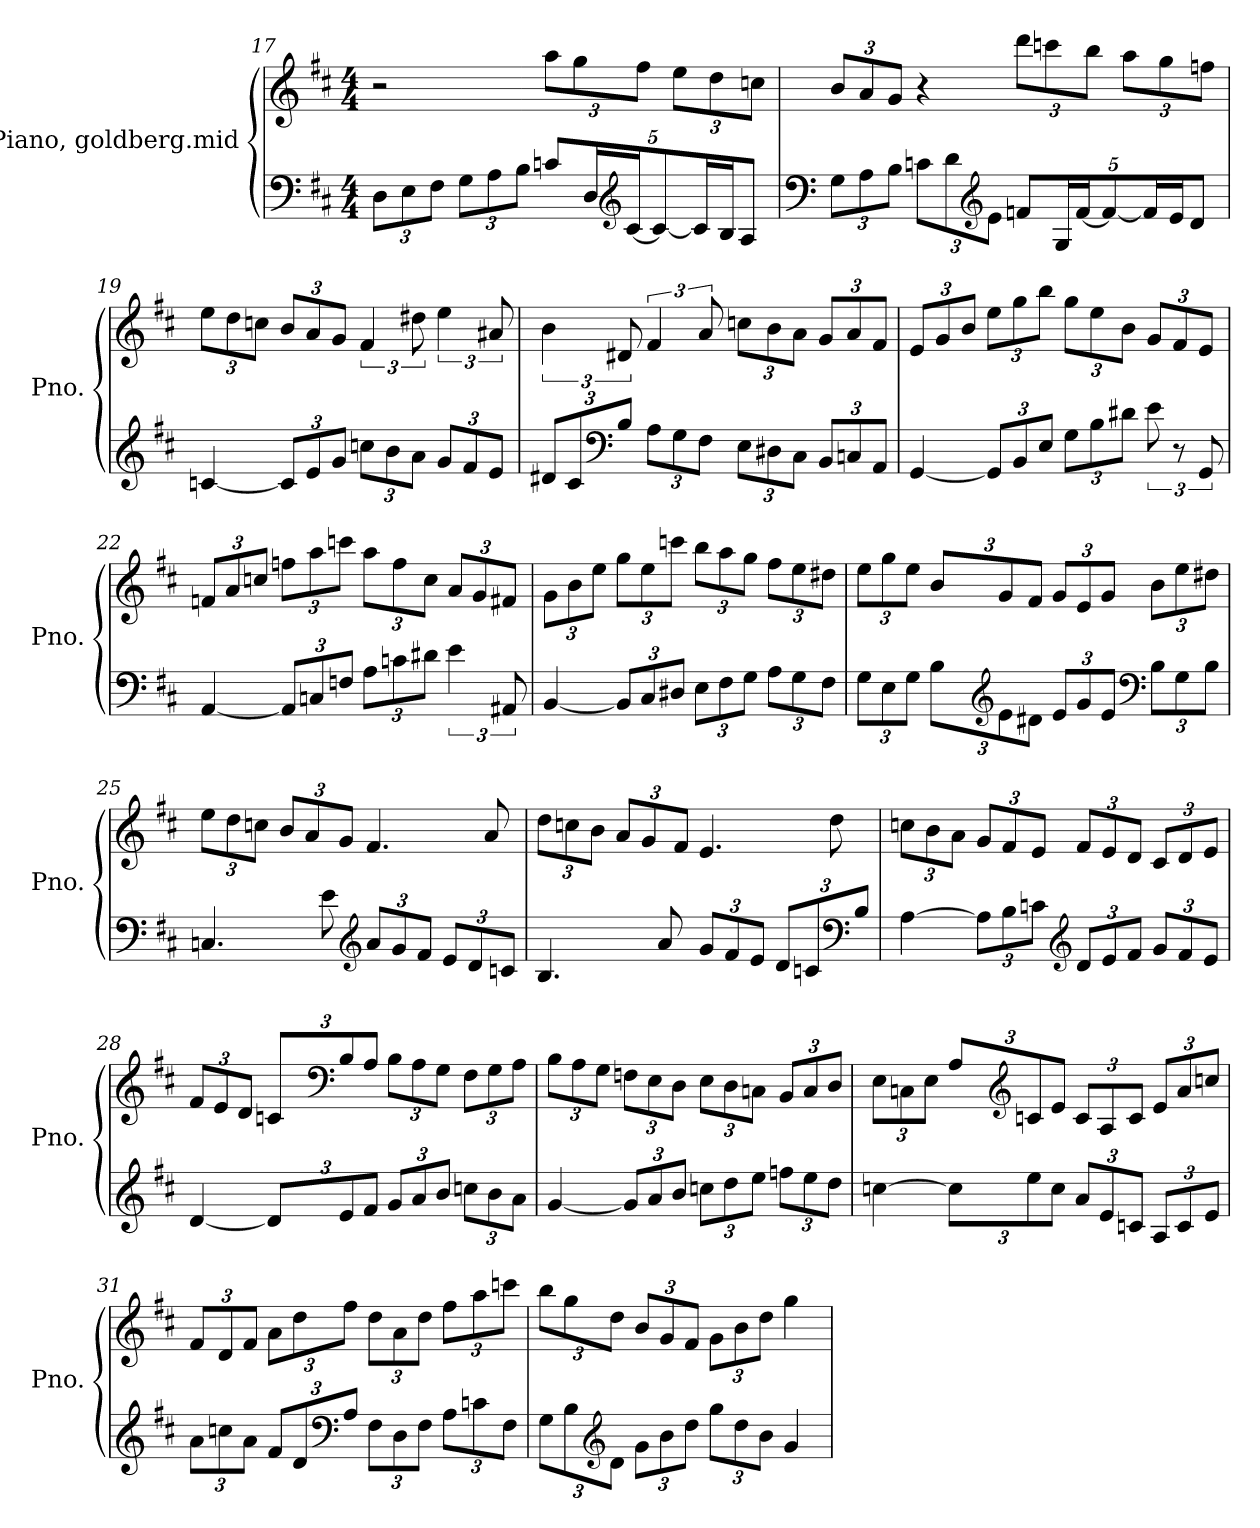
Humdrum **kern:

**kern	**kern
*part2	*part1
*staff2	*staff1
*I"Piano, goldberg.mid	*I"Piano, goldberg.mid
*I'Pno.	*I'Pno.
*clefF4	*clefG2
*k[f#c#]	*k[f#c#]
*M4/4	*M4/4
*Xbrackettup	*
=17	=17
12D\L	2r
12E\	.
12F#\J	.
12G\L	.
12A\	.
12B\J	.
*	*Xbrackettup
10cn/L	12aa\L
.	12gg\
20D/L	.
*clefG2	*
[20c/J	.
.	12ff#\J
10c/_	.
.	12ee\L
20c/L]	.
.	12dd\
20B/J	.
10A/J	.
.	12ccn\J
!!LO:LB:g=z
=18	=18
*clefF4	*
12G\L	12b/L
12A\	12a/
12B\J	12g/J
12cn\L	4r
12d\	.
*clefG2	*
12e\J	.
10fn/L	12ddd\L
.	12cccn\
20G/L	.
[20f/J	.
.	12bb\J
10f/_	.
.	12aa\L
20f/L]	.
.	12gg\
20e/J	.
10d/J	.
.	12ffn\J
=19	=19
[4cn/	12ee\L
.	12dd\
.	12ccn\J
12c/L]	12b/L
12e/	12a/
12g/J	12g/J
*	*brackettup
12ccn\L	6f#/
12b\	.
12a\J	12dd#X\
12g/L	6ee\
12f#/	.
12e/J	12a#X/
!!LO:LB:g=z
=20	=20
12d#X/L	6b\
12c#/	.
*clefF4	*
12B/J	12d#X/
12A\L	6f#/
12G\	.
12F#\J	12a/
*	*Xbrackettup
12E\L	12ccn\L
12D#X\	12b\
12C#\J	12a\J
12BB/L	12g/L
12Cn/	12a/
12AA/J	12f#/J
=21	=21
[4GG/	12e/L
.	12g/
.	12b/J
12GG/L]	12ee\L
12BB/	12gg\
12E/J	12bb\J
12G\L	12gg\L
12B\	12ee\
12d#X\J	12b\J
*brackettup	*
12e\	12g/L
12r	12f#/
12GG/	12e/J
!!LO:LB:g=z
=22	=22
[4AA/	12fn/L
.	12a/
.	12ccn/J
*Xbrackettup	*
12AA/L]	12ffn\L
12Cn/	12aa\
12Fn/J	12cccn\J
12A\L	12aa\L
12cn\	12ff\
12d#X\J	12cc\J
*brackettup	*
6e\	12a/L
.	12g/
12AA#X/	12f#X/J
=23	=23
[4BB/	12g\L
.	12b\
.	12ee\J
*Xbrackettup	*
12BB/L]	12gg\L
12C#/	12ee\
12D#X/J	12cccn\J
12E\L	12bb\L
12F#\	12aa\
12G\J	12gg\J
12A\L	12ff#\L
12G\	12ee\
12F#\J	12dd#X\J
!!LO:LB:g=z
=24	=24
12G\L	12ee\L
12E\	12gg\
12G\J	12ee\J
12B\L	12b/L
*clefG2	*
12e\	12g/
12d#X\J	12f#/J
12e/L	12g/L
12g/	12e/
12e/J	12g/J
*clefF4	*
12B\L	12b\L
12G\	12ee\
12B\J	12dd#X\J
=25	=25
4.Cn/	12ee\L
.	12dd\
.	12ccn\J
.	12b/L
.	12a/
8e\	.
.	12g/J
*clefG2	*
12a/L	4.f#/
12g/	.
12f#/J	.
12e/L	.
12d/	.
.	8a/
12cn/J	.
!!LO:PB:g=z
=26	=26
4.B/	12dd\L
.	12ccn\
.	12b\J
.	12a/L
.	12g/
8a/	.
.	12f#/J
12g/L	4.e/
12f#/	.
12e/J	.
12d/L	.
12cn/	.
.	8dd\
*clefF4	*
12B/J	.
=27	=27
[4A\	12ccn\L
.	12b\
.	12a\J
12A\L]	12g/L
12B\	12f#/
12cn\J	12e/J
*clefG2	*
12d/L	12f#/L
12e/	12e/
12f#/J	12d/J
12g/L	12c#/L
12f#/	12d/
12e/J	12e/J
!!LO:LB:g=z
=28	=28
[4d/	12f#/L
.	12e/
.	12d/J
12d/L]	12cn/L
*	*clefF4
12e/	12B/
12f#/J	12A/J
12g/L	12B\L
12a/	12A\
12b/J	12G\J
12ccn\L	12F#\L
12b\	12G\
12a\J	12A\J
=29	=29
[4g/	12B\L
.	12A\
.	12G\J
12g/L]	12Fn\L
12a/	12E\
12b/J	12D\J
12ccn\L	12E\L
12dd\	12D\
12ee\J	12Cn\J
12ffn\L	12BB/L
12ee\	12C/
12dd\J	12D/J
!!LO:LB:g=z
=30	=30
[4ccn\	12E\L
.	12Cn\
.	12E\J
12cc\L]	12A/L
*	*clefG2
12ee\	12cn/
12cc\J	12e/J
12a/L	12c/L
12e/	12A/
12cn/J	12c/J
12A/L	12e/L
12c/	12a/
12e/J	12ccn/J
=31	=31
12a\L	12f#/L
12ccn\	12d/
12a\J	12f#/J
12f#/L	12a\L
12d/	12dd\
*clefF4	*
12A/J	12ff#\J
12F#\L	12dd\L
12D\	12a\
12F#\J	12dd\J
12A\L	12ff#\L
12cn\	12aa\
12F#\J	12cccn\J
!!LO:LB:g=z
=32	=32
12G\L	12bb\L
12B\	12gg\
*clefG2	*
12d\J	12dd\J
12g\L	12b/L
12b\	12g/
12dd\J	12f#/J
12gg\L	12g\L
12dd\	12b\
12b\J	12dd\J
4g/	4gg\
=	=
*-	*-
